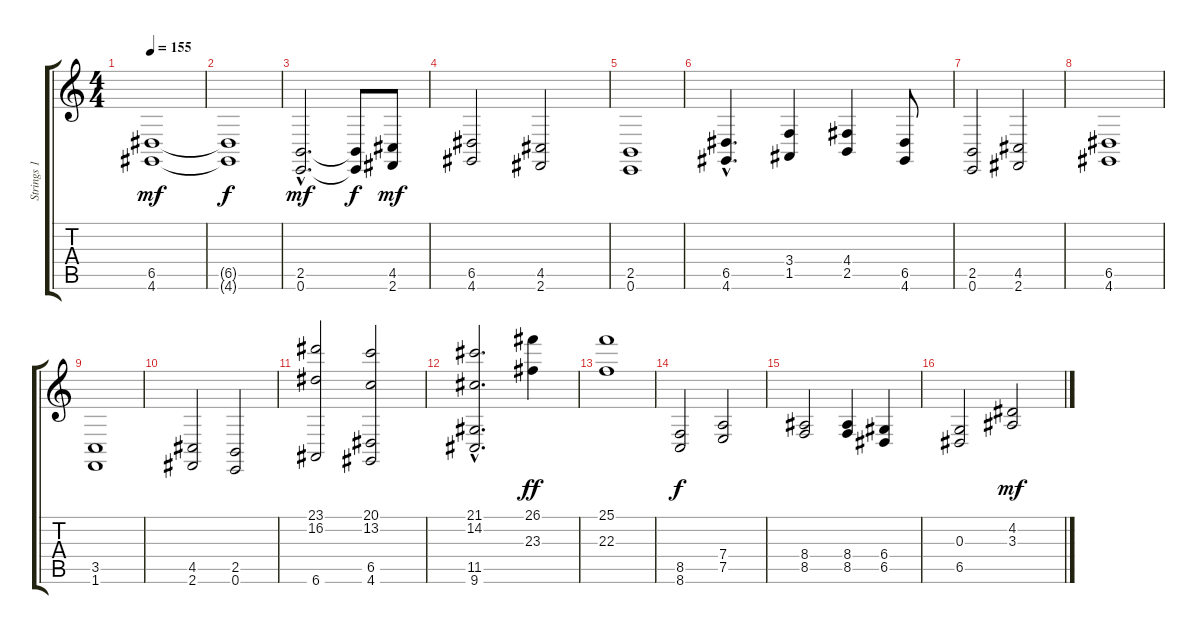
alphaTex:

\track ("Strings 1" "Strings 1") {instrument stringensemble1}
\staff {score tabs}
\tuning (E4 B3 G3 D3 A2 E2) {hide}
\ts (4 4)
\tempo 155
\clef g2
\ks c
(6.5 4.6).1{dy mf} |
(6.5{t} 4.6{t}).1{dy f} |
(2.5{hac} 0.6{hac}).2{d dy mf} (2.5{t} 0.6{t}).8{dy f} (4.5 2.6).8{dy mf} |
(6.5 4.6).2 (4.5 2.6).2 |
(2.5 0.6).1 |
(6.5{hac} 4.6{hac}).4{d} (3.4 1.5).4 (4.4 2.5).4 (6.5 4.6).8 |
(2.5 0.6).2 (4.5 2.6).2 |
(6.5 4.6).1 |
(3.5 1.6).1 |
(4.5 2.6).2 (2.5 0.6).2 |
(23.1 16.2 6.6).2 (20.1 13.2 6.5 4.6).2 |
(21.1{hac} 14.2{hac} 11.5 9.6).2{d} (26.1 23.3).4{dy ff} |
(25.1 22.3).1 |
(8.5 8.6).2{dy f} (7.4 7.5).2 |
(8.4 8.5).2 (8.4 8.5).4 (6.4 6.5).4 |
(0.3 6.5).2 (4.2 3.3).2{dy mf}
